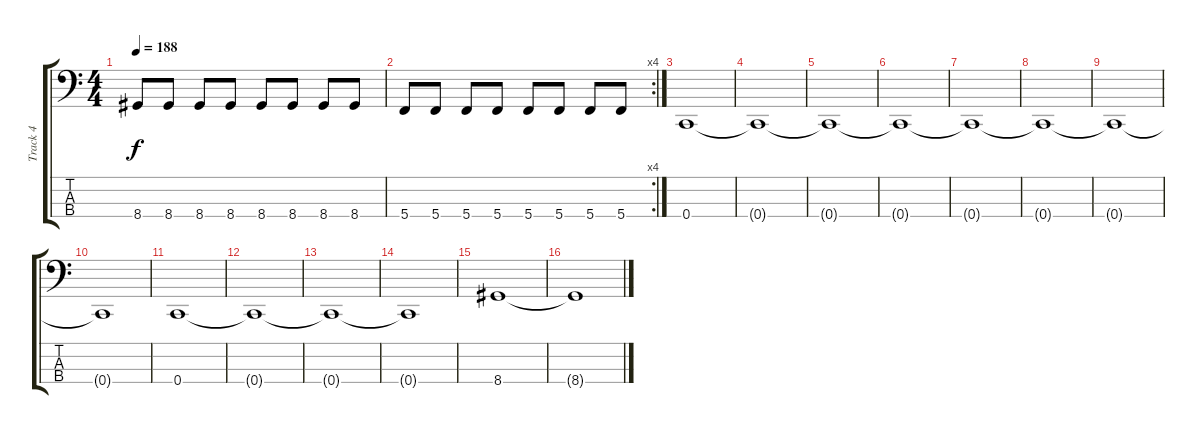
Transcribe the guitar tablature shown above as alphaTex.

\track ("Track 4" "Track 4") {instrument electricbasspick}
\staff {score tabs}
\tuning (F2 C2 G1 C1) {hide}
\ts (4 4)
\tempo 188
\clef f4
\ks c
8.4.8{dy f} 8.4.8 8.4.8 8.4.8 8.4.8 8.4.8 8.4.8 8.4.8 |
\rc 4
5.4.8 5.4.8 5.4.8 5.4.8 5.4.8 5.4.8 5.4.8 5.4.8 |
0.4.1 |
0.4{t}.1 |
0.4{t}.1 |
0.4{t}.1 |
0.4{t}.1 |
0.4{t}.1 |
0.4{t}.1 |
0.4{t}.1 |
0.4.1 |
0.4{t}.1 |
0.4{t}.1 |
0.4{t}.1 |
8.4.1 |
8.4{t}.1
